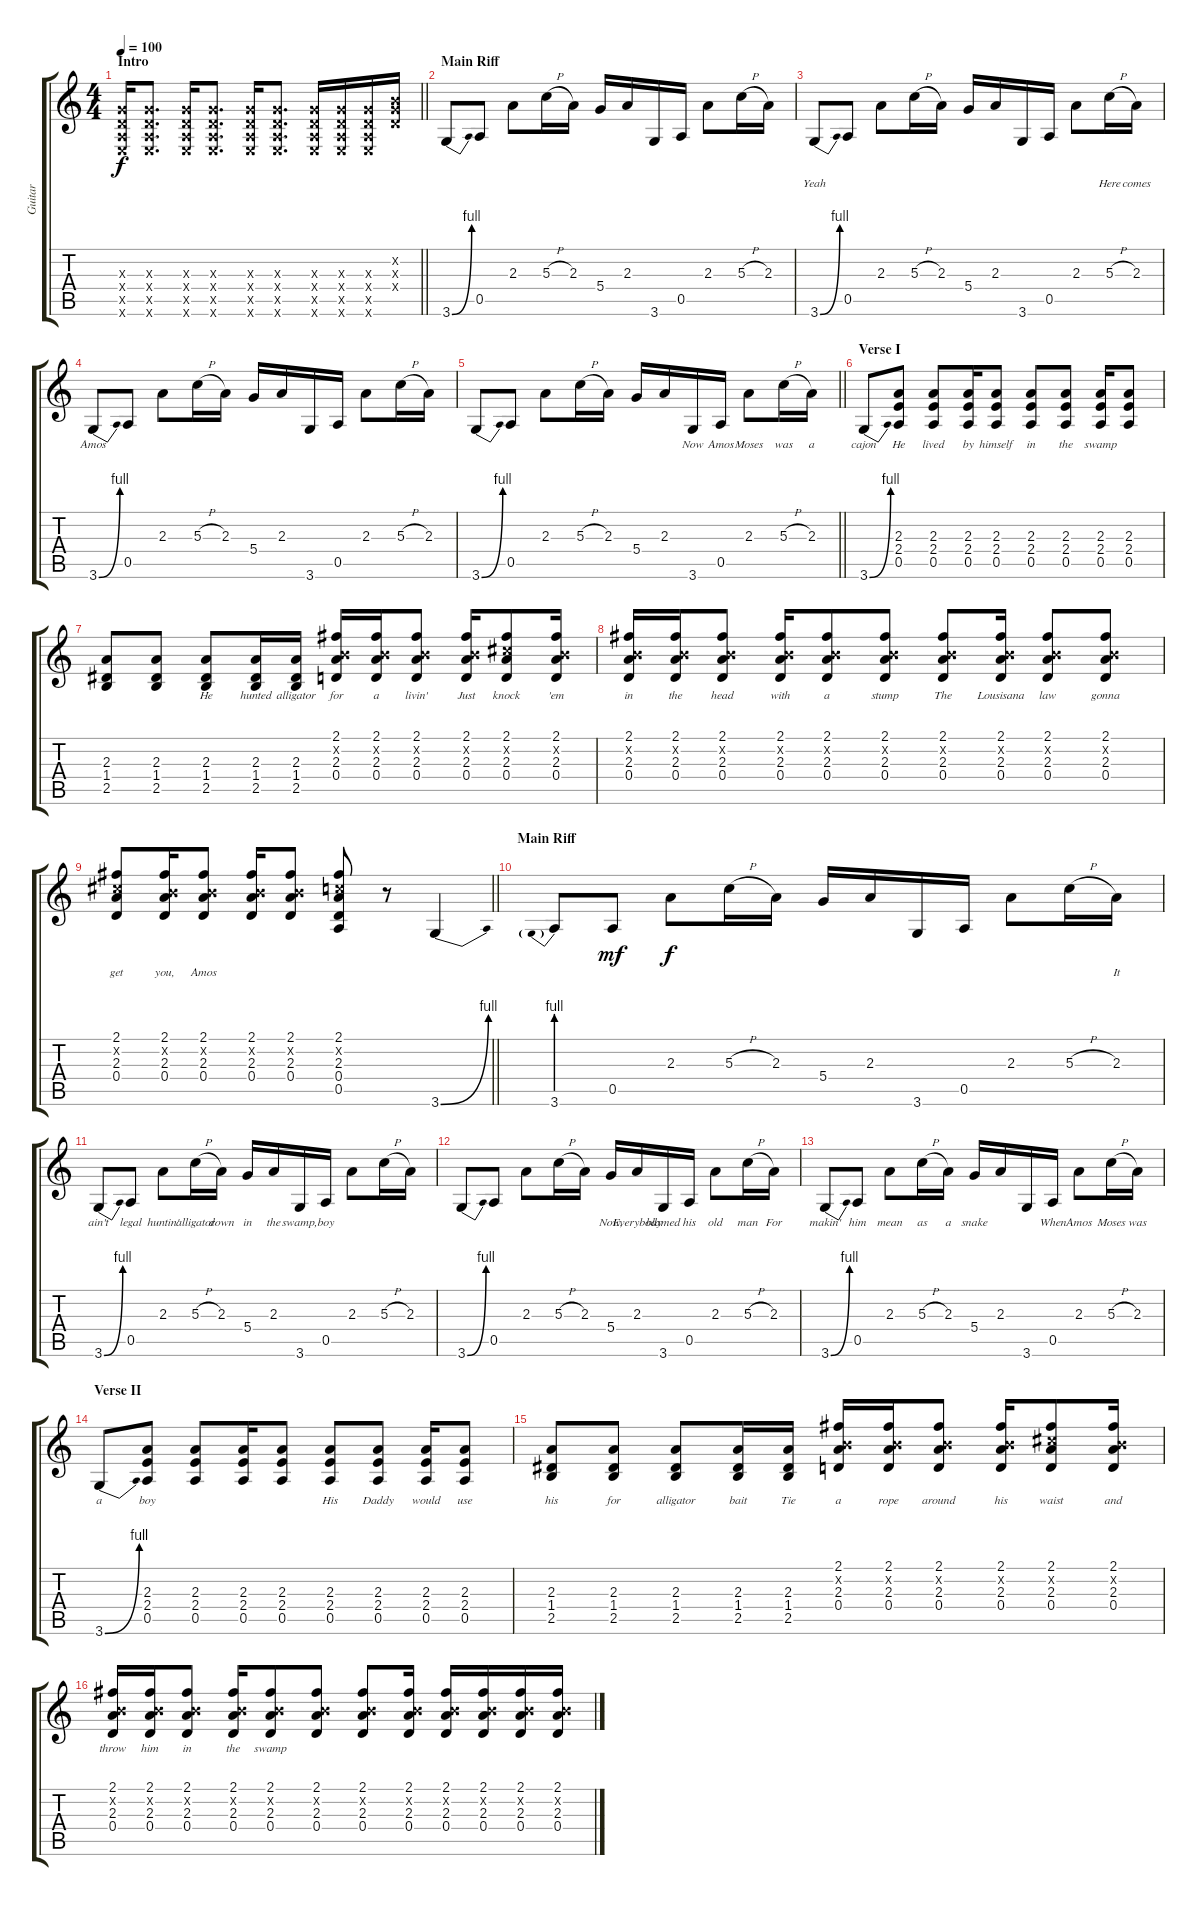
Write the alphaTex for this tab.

\track ("Guitar" "Guitar") {instrument overdrivenguitar}
\staff {score tabs}
\tuning (E4 B3 G3 D3 A2 E2) {hide}
\ts (4 4)
\section ("" "Intro")
\tempo 100
\clef g2
\barLineRight lightlight
\ks c
(0.3{x} 0.4{x} 0.5{x} 0.6{x}).16{dy f instrument overdrivenguitar} (0.3{x} 0.4{x} 0.5{x} 0.6{x}).8{d} (0.3{x} 0.4{x} 0.5{x} 0.6{x}).16 (0.3{x} 0.4{x} 0.5{x} 0.6{x}).8{d} (0.3{x} 0.4{x} 0.5{x} 0.6{x}).16 (0.3{x} 0.4{x} 0.5{x} 0.6{x}).8{d} (0.3{x} 0.4{x} 0.5{x} 0.6{x}).16 (0.3{x} 0.4{x} 0.5{x} 0.6{x}).16 (0.3{x} 0.4{x} 0.5{x} 0.6{x}).16 (0.2{x} 0.3{x} 0.4{x}).16 |
\section ("" "Main Riff")
3.6{be (bend 0 0 60 4)}.8 0.5.8 2.3.8 5.3{h}.16 2.3.16 5.4.16 2.3.16 3.6.16 0.5.16 2.3.8 5.3{h}.16 2.3.16 |
3.6{be (bend 0 0 60 4)}.8{lyrics (0 "Yeah") lyrics (1 "") lyrics (2 "") lyrics (3 "") lyrics (4 "")} 0.5.8{lyrics (0 "") lyrics (1 "") lyrics (2 "") lyrics (3 "") lyrics (4 "")} 2.3.8{lyrics (0 "") lyrics (1 "") lyrics (2 "") lyrics (3 "") lyrics (4 "")} 5.3{h}.16{lyrics (0 "") lyrics (1 "") lyrics (2 "") lyrics (3 "") lyrics (4 "")} 2.3.16{lyrics (0 "") lyrics (1 "") lyrics (2 "") lyrics (3 "") lyrics (4 "")} 5.4.16{lyrics (0 "") lyrics (1 "") lyrics (2 "") lyrics (3 "") lyrics (4 "")} 2.3.16{lyrics (0 "") lyrics (1 "") lyrics (2 "") lyrics (3 "") lyrics (4 "")} 3.6.16{lyrics (0 "") lyrics (1 "") lyrics (2 "") lyrics (3 "") lyrics (4 "")} 0.5.16{lyrics (0 "") lyrics (1 "") lyrics (2 "") lyrics (3 "") lyrics (4 "")} 2.3.8{lyrics (0 "") lyrics (1 "") lyrics (2 "") lyrics (3 "") lyrics (4 "")} 5.3{h}.16{lyrics (0 "Here") lyrics (1 "") lyrics (2 "") lyrics (3 "") lyrics (4 "")} 2.3.16{lyrics (0 "comes") lyrics (1 "") lyrics (2 "") lyrics (3 "") lyrics (4 "")} |
3.6{be (bend 0 0 60 4)}.8{lyrics (0 "Amos") lyrics (1 "") lyrics (2 "") lyrics (3 "") lyrics (4 "")} 0.5.8{lyrics (0 "") lyrics (1 "") lyrics (2 "") lyrics (3 "") lyrics (4 "")} 2.3.8{lyrics (0 "") lyrics (1 "") lyrics (2 "") lyrics (3 "") lyrics (4 "")} 5.3{h}.16{lyrics (0 "") lyrics (1 "") lyrics (2 "") lyrics (3 "") lyrics (4 "")} 2.3.16{lyrics (0 "") lyrics (1 "") lyrics (2 "") lyrics (3 "") lyrics (4 "")} 5.4.16{lyrics (0 "") lyrics (1 "") lyrics (2 "") lyrics (3 "") lyrics (4 "")} 2.3.16{lyrics (0 "") lyrics (1 "") lyrics (2 "") lyrics (3 "") lyrics (4 "")} 3.6.16{lyrics (0 "") lyrics (1 "") lyrics (2 "") lyrics (3 "") lyrics (4 "")} 0.5.16{lyrics (0 "") lyrics (1 "") lyrics (2 "") lyrics (3 "") lyrics (4 "")} 2.3.8{lyrics (0 "") lyrics (1 "") lyrics (2 "") lyrics (3 "") lyrics (4 "")} 5.3{h}.16{lyrics (0 "") lyrics (1 "") lyrics (2 "") lyrics (3 "") lyrics (4 "")} 2.3.16{lyrics (0 "") lyrics (1 "") lyrics (2 "") lyrics (3 "") lyrics (4 "")} |
\barLineRight lightlight
3.6{be (bend 0 0 60 4)}.8{lyrics (0 "") lyrics (1 "") lyrics (2 "") lyrics (3 "") lyrics (4 "")} 0.5.8{lyrics (0 "") lyrics (1 "") lyrics (2 "") lyrics (3 "") lyrics (4 "")} 2.3.8{lyrics (0 "") lyrics (1 "") lyrics (2 "") lyrics (3 "") lyrics (4 "")} 5.3{h}.16{lyrics (0 "") lyrics (1 "") lyrics (2 "") lyrics (3 "") lyrics (4 "")} 2.3.16{lyrics (0 "") lyrics (1 "") lyrics (2 "") lyrics (3 "") lyrics (4 "")} 5.4.16{lyrics (0 "") lyrics (1 "") lyrics (2 "") lyrics (3 "") lyrics (4 "")} 2.3.16{lyrics (0 "") lyrics (1 "") lyrics (2 "") lyrics (3 "") lyrics (4 "")} 3.6.16{lyrics (0 "Now") lyrics (1 "") lyrics (2 "") lyrics (3 "") lyrics (4 "")} 0.5.16{lyrics (0 "Amos") lyrics (1 "") lyrics (2 "") lyrics (3 "") lyrics (4 "")} 2.3.8{lyrics (0 "Moses") lyrics (1 "") lyrics (2 "") lyrics (3 "") lyrics (4 "")} 5.3{h}.16{lyrics (0 "was") lyrics (1 "") lyrics (2 "") lyrics (3 "") lyrics (4 "")} 2.3.16{lyrics (0 "a") lyrics (1 "") lyrics (2 "") lyrics (3 "") lyrics (4 "")} |
\section ("" "Verse I")
3.6{be (bend 0 0 60 4)}.8{lyrics (0 "cajon") lyrics (1 "") lyrics (2 "") lyrics (3 "") lyrics (4 "")} (2.3 2.4 0.5).8{lyrics (0 "He") lyrics (1 "") lyrics (2 "") lyrics (3 "") lyrics (4 "")} (2.3 2.4 0.5).8{lyrics (0 "lived") lyrics (1 "") lyrics (2 "") lyrics (3 "") lyrics (4 "")} (2.3 2.4 0.5).16{lyrics (0 "by") lyrics (1 "") lyrics (2 "") lyrics (3 "") lyrics (4 "")} (2.3 2.4 0.5).8{lyrics (0 "himself") lyrics (1 "") lyrics (2 "") lyrics (3 "") lyrics (4 "")} (2.3 2.4 0.5).8{lyrics (0 "in") lyrics (1 "") lyrics (2 "") lyrics (3 "") lyrics (4 "")} (2.3 2.4 0.5).8{lyrics (0 "the") lyrics (1 "") lyrics (2 "") lyrics (3 "") lyrics (4 "")} (2.3 2.4 0.5).16{lyrics (0 "swamp") lyrics (1 "") lyrics (2 "") lyrics (3 "") lyrics (4 "")} (2.3 2.4 0.5).8{lyrics (0 "") lyrics (1 "") lyrics (2 "") lyrics (3 "") lyrics (4 "")} |
(2.3 1.4 2.5).8{lyrics (0 "") lyrics (1 "") lyrics (2 "") lyrics (3 "") lyrics (4 "")} (2.3 1.4 2.5).8{lyrics (0 "") lyrics (1 "") lyrics (2 "") lyrics (3 "") lyrics (4 "")} (2.3 1.4 2.5).8{lyrics (0 "He") lyrics (1 "") lyrics (2 "") lyrics (3 "") lyrics (4 "")} (2.3 1.4 2.5).16{lyrics (0 "hunted") lyrics (1 "") lyrics (2 "") lyrics (3 "") lyrics (4 "")} (2.3 1.4 2.5).16{lyrics (0 "alligator") lyrics (1 "") lyrics (2 "") lyrics (3 "") lyrics (4 "")} (2.1 0.2{x} 2.3 0.4).16{lyrics (0 "for") lyrics (1 "") lyrics (2 "") lyrics (3 "") lyrics (4 "")} (2.1 0.2{x} 2.3 0.4).16{lyrics (0 "a") lyrics (1 "") lyrics (2 "") lyrics (3 "") lyrics (4 "")} (2.1 0.2{x} 2.3 0.4).8{lyrics (0 "livin'") lyrics (1 "") lyrics (2 "") lyrics (3 "") lyrics (4 "")} (2.1 0.2{x} 2.3 0.4).16{lyrics (0 "Just") lyrics (1 "") lyrics (2 "") lyrics (3 "") lyrics (4 "")} (2.1 2.2{x} 2.3 0.4).8{lyrics (0 "knock") lyrics (1 "") lyrics (2 "") lyrics (3 "") lyrics (4 "")} (2.1 0.2{x} 2.3 0.4).16{lyrics (0 "'em") lyrics (1 "") lyrics (2 "") lyrics (3 "") lyrics (4 "")} |
(2.1 0.2{x} 2.3 0.4).16{lyrics (0 "in") lyrics (1 "") lyrics (2 "") lyrics (3 "") lyrics (4 "")} (2.1 0.2{x} 2.3 0.4).16{lyrics (0 "the") lyrics (1 "") lyrics (2 "") lyrics (3 "") lyrics (4 "")} (2.1 0.2{x} 2.3 0.4).8{lyrics (0 "head") lyrics (1 "") lyrics (2 "") lyrics (3 "") lyrics (4 "")} (2.1 0.2{x} 2.3 0.4).16{lyrics (0 "with") lyrics (1 "") lyrics (2 "") lyrics (3 "") lyrics (4 "")} (2.1 0.2{x} 2.3 0.4).8{lyrics (0 "a") lyrics (1 "") lyrics (2 "") lyrics (3 "") lyrics (4 "")} (2.1 0.2{x} 2.3 0.4).8{lyrics (0 "stump") lyrics (1 "") lyrics (2 "") lyrics (3 "") lyrics (4 "")} (2.1 0.2{x} 2.3 0.4).8{lyrics (0 "The") lyrics (1 "") lyrics (2 "") lyrics (3 "") lyrics (4 "")} (2.1 0.2{x} 2.3 0.4).16{lyrics (0 "Lousisana") lyrics (1 "") lyrics (2 "") lyrics (3 "") lyrics (4 "")} (2.1 0.2{x} 2.3 0.4).8{lyrics (0 "law") lyrics (1 "") lyrics (2 "") lyrics (3 "") lyrics (4 "")} (2.1 0.2{x} 2.3 0.4).8{lyrics (0 "gonna") lyrics (1 "") lyrics (2 "") lyrics (3 "") lyrics (4 "")} |
\barLineRight lightlight
(2.1 2.2{x} 2.3 0.4).8{lyrics (0 "get") lyrics (1 "") lyrics (2 "") lyrics (3 "") lyrics (4 "")} (2.1 0.2{x} 2.3 0.4).16{lyrics (0 "you,") lyrics (1 "") lyrics (2 "") lyrics (3 "") lyrics (4 "")} (2.1 0.2{x} 2.3 0.4).8{lyrics (0 "Amos") lyrics (1 "") lyrics (2 "") lyrics (3 "") lyrics (4 "")} (2.1 0.2{x} 2.3 0.4).16{lyrics (0 "") lyrics (1 "") lyrics (2 "") lyrics (3 "") lyrics (4 "")} (2.1 0.2{x} 2.3 0.4).8{lyrics (0 "") lyrics (1 "") lyrics (2 "") lyrics (3 "") lyrics (4 "")} (2.1 1.2{x} 2.3 0.4 0.5).8{lyrics (0 "") lyrics (1 "") lyrics (2 "") lyrics (3 "") lyrics (4 "")} r.8 3.6{be (bend 0 0 60 4)}.4{lyrics (0 "") lyrics (1 "") lyrics (2 "") lyrics (3 "") lyrics (4 "")} |
\section ("" "Main Riff")
3.6{be (prebend 0 4 60 4)}.8{lyrics (0 "") lyrics (1 "") lyrics (2 "") lyrics (3 "") lyrics (4 "")} 0.5.8{lyrics (0 "") lyrics (1 "") lyrics (2 "") lyrics (3 "") lyrics (4 "") dy mf} 2.3.8{lyrics (0 "") lyrics (1 "") lyrics (2 "") lyrics (3 "") lyrics (4 "") dy f} 5.3{h}.16{lyrics (0 "") lyrics (1 "") lyrics (2 "") lyrics (3 "") lyrics (4 "")} 2.3.16{lyrics (0 "") lyrics (1 "") lyrics (2 "") lyrics (3 "") lyrics (4 "")} 5.4.16{lyrics (0 "") lyrics (1 "") lyrics (2 "") lyrics (3 "") lyrics (4 "")} 2.3.16{lyrics (0 "") lyrics (1 "") lyrics (2 "") lyrics (3 "") lyrics (4 "")} 3.6.16{lyrics (0 "") lyrics (1 "") lyrics (2 "") lyrics (3 "") lyrics (4 "")} 0.5.16{lyrics (0 "") lyrics (1 "") lyrics (2 "") lyrics (3 "") lyrics (4 "")} 2.3.8{lyrics (0 "") lyrics (1 "") lyrics (2 "") lyrics (3 "") lyrics (4 "")} 5.3{h}.16{lyrics (0 "") lyrics (1 "") lyrics (2 "") lyrics (3 "") lyrics (4 "")} 2.3.16{lyrics (0 "It") lyrics (1 "") lyrics (2 "") lyrics (3 "") lyrics (4 "")} |
3.6{be (bend 0 0 60 4)}.8{lyrics (0 "ain't") lyrics (1 "") lyrics (2 "") lyrics (3 "") lyrics (4 "")} 0.5.8{lyrics (0 "legal") lyrics (1 "") lyrics (2 "") lyrics (3 "") lyrics (4 "")} 2.3.8{lyrics (0 "huntin'") lyrics (1 "") lyrics (2 "") lyrics (3 "") lyrics (4 "")} 5.3{h}.16{lyrics (0 "alligator") lyrics (1 "") lyrics (2 "") lyrics (3 "") lyrics (4 "")} 2.3.16{lyrics (0 "down") lyrics (1 "") lyrics (2 "") lyrics (3 "") lyrics (4 "")} 5.4.16{lyrics (0 "in") lyrics (1 "") lyrics (2 "") lyrics (3 "") lyrics (4 "")} 2.3.16{lyrics (0 "the") lyrics (1 "") lyrics (2 "") lyrics (3 "") lyrics (4 "")} 3.6.16{lyrics (0 "swamp,") lyrics (1 "") lyrics (2 "") lyrics (3 "") lyrics (4 "")} 0.5.16{lyrics (0 "boy") lyrics (1 "") lyrics (2 "") lyrics (3 "") lyrics (4 "")} 2.3.8{lyrics (0 "") lyrics (1 "") lyrics (2 "") lyrics (3 "") lyrics (4 "")} 5.3{h}.16{lyrics (0 "") lyrics (1 "") lyrics (2 "") lyrics (3 "") lyrics (4 "")} 2.3.16{lyrics (0 "") lyrics (1 "") lyrics (2 "") lyrics (3 "") lyrics (4 "")} |
3.6{be (bend 0 0 60 4)}.8{lyrics (0 "") lyrics (1 "") lyrics (2 "") lyrics (3 "") lyrics (4 "")} 0.5.8{lyrics (0 "") lyrics (1 "") lyrics (2 "") lyrics (3 "") lyrics (4 "")} 2.3.8{lyrics (0 "") lyrics (1 "") lyrics (2 "") lyrics (3 "") lyrics (4 "")} 5.3{h}.16{lyrics (0 "") lyrics (1 "") lyrics (2 "") lyrics (3 "") lyrics (4 "")} 2.3.16{lyrics (0 "") lyrics (1 "") lyrics (2 "") lyrics (3 "") lyrics (4 "")} 5.4.16{lyrics (0 "Now,") lyrics (1 "") lyrics (2 "") lyrics (3 "") lyrics (4 "")} 2.3.16{lyrics (0 "Everybody") lyrics (1 "") lyrics (2 "") lyrics (3 "") lyrics (4 "")} 3.6.16{lyrics (0 "blamed") lyrics (1 "") lyrics (2 "") lyrics (3 "") lyrics (4 "")} 0.5.16{lyrics (0 "his") lyrics (1 "") lyrics (2 "") lyrics (3 "") lyrics (4 "")} 2.3.8{lyrics (0 "old") lyrics (1 "") lyrics (2 "") lyrics (3 "") lyrics (4 "")} 5.3{h}.16{lyrics (0 "man") lyrics (1 "") lyrics (2 "") lyrics (3 "") lyrics (4 "")} 2.3.16{lyrics (0 "For") lyrics (1 "") lyrics (2 "") lyrics (3 "") lyrics (4 "")} |
3.6{be (bend 0 0 60 4)}.8{lyrics (0 "makin'") lyrics (1 "") lyrics (2 "") lyrics (3 "") lyrics (4 "")} 0.5.8{lyrics (0 "him") lyrics (1 "") lyrics (2 "") lyrics (3 "") lyrics (4 "")} 2.3.8{lyrics (0 "mean") lyrics (1 "") lyrics (2 "") lyrics (3 "") lyrics (4 "")} 5.3{h}.16{lyrics (0 "as") lyrics (1 "") lyrics (2 "") lyrics (3 "") lyrics (4 "")} 2.3.16{lyrics (0 "a") lyrics (1 "") lyrics (2 "") lyrics (3 "") lyrics (4 "")} 5.4.16{lyrics (0 "snake") lyrics (1 "") lyrics (2 "") lyrics (3 "") lyrics (4 "")} 2.3.16{lyrics (0 "") lyrics (1 "") lyrics (2 "") lyrics (3 "") lyrics (4 "")} 3.6.16{lyrics (0 "") lyrics (1 "") lyrics (2 "") lyrics (3 "") lyrics (4 "")} 0.5.16{lyrics (0 "When") lyrics (1 "") lyrics (2 "") lyrics (3 "") lyrics (4 "")} 2.3.8{lyrics (0 "Amos") lyrics (1 "") lyrics (2 "") lyrics (3 "") lyrics (4 "")} 5.3{h}.16{lyrics (0 "Moses") lyrics (1 "") lyrics (2 "") lyrics (3 "") lyrics (4 "")} 2.3.16{lyrics (0 "was") lyrics (1 "") lyrics (2 "") lyrics (3 "") lyrics (4 "")} |
\section ("" "Verse II")
3.6{be (bend 0 0 60 4)}.8{lyrics (0 "a") lyrics (1 "") lyrics (2 "") lyrics (3 "") lyrics (4 "")} (2.3 2.4 0.5).8{lyrics (0 "boy") lyrics (1 "") lyrics (2 "") lyrics (3 "") lyrics (4 "")} (2.3 2.4 0.5).8{lyrics (0 "") lyrics (1 "") lyrics (2 "") lyrics (3 "") lyrics (4 "")} (2.3 2.4 0.5).16{lyrics (0 "") lyrics (1 "") lyrics (2 "") lyrics (3 "") lyrics (4 "")} (2.3 2.4 0.5).8{lyrics (0 "") lyrics (1 "") lyrics (2 "") lyrics (3 "") lyrics (4 "")} (2.3 2.4 0.5).8{lyrics (0 "His") lyrics (1 "") lyrics (2 "") lyrics (3 "") lyrics (4 "")} (2.3 2.4 0.5).8{lyrics (0 "Daddy") lyrics (1 "") lyrics (2 "") lyrics (3 "") lyrics (4 "")} (2.3 2.4 0.5).16{lyrics (0 "would") lyrics (1 "") lyrics (2 "") lyrics (3 "") lyrics (4 "")} (2.3 2.4 0.5).8{lyrics (0 "use") lyrics (1 "") lyrics (2 "") lyrics (3 "") lyrics (4 "")} |
(2.3 1.4 2.5).8{lyrics (0 "his") lyrics (1 "") lyrics (2 "") lyrics (3 "") lyrics (4 "")} (2.3 1.4 2.5).8{lyrics (0 "for") lyrics (1 "") lyrics (2 "") lyrics (3 "") lyrics (4 "")} (2.3 1.4 2.5).8{lyrics (0 "alligator") lyrics (1 "") lyrics (2 "") lyrics (3 "") lyrics (4 "")} (2.3 1.4 2.5).16{lyrics (0 "bait") lyrics (1 "") lyrics (2 "") lyrics (3 "") lyrics (4 "")} (2.3 1.4 2.5).16{lyrics (0 "Tie") lyrics (1 "") lyrics (2 "") lyrics (3 "") lyrics (4 "")} (2.1 0.2{x} 2.3 0.4).16{lyrics (0 "a") lyrics (1 "") lyrics (2 "") lyrics (3 "") lyrics (4 "")} (2.1 0.2{x} 2.3 0.4).16{lyrics (0 "rope") lyrics (1 "") lyrics (2 "") lyrics (3 "") lyrics (4 "")} (2.1 0.2{x} 2.3 0.4).8{lyrics (0 "around") lyrics (1 "") lyrics (2 "") lyrics (3 "") lyrics (4 "")} (2.1 0.2{x} 2.3 0.4).16{lyrics (0 "his") lyrics (1 "") lyrics (2 "") lyrics (3 "") lyrics (4 "")} (2.1 2.2{x} 2.3 0.4).8{lyrics (0 "waist") lyrics (1 "") lyrics (2 "") lyrics (3 "") lyrics (4 "")} (2.1 0.2{x} 2.3 0.4).16{lyrics (0 "and") lyrics (1 "") lyrics (2 "") lyrics (3 "") lyrics (4 "")} |
(2.1 0.2{x} 2.3 0.4).16{lyrics (0 "throw") lyrics (1 "") lyrics (2 "") lyrics (3 "") lyrics (4 "")} (2.1 0.2{x} 2.3 0.4).16{lyrics (0 "him") lyrics (1 "") lyrics (2 "") lyrics (3 "") lyrics (4 "")} (2.1 0.2{x} 2.3 0.4).8{lyrics (0 "in") lyrics (1 "") lyrics (2 "") lyrics (3 "") lyrics (4 "")} (2.1 0.2{x} 2.3 0.4).16{lyrics (0 "the") lyrics (1 "") lyrics (2 "") lyrics (3 "") lyrics (4 "")} (2.1 0.2{x} 2.3 0.4).8{lyrics (0 "swamp") lyrics (1 "") lyrics (2 "") lyrics (3 "") lyrics (4 "")} (2.1 0.2{x} 2.3 0.4).8{lyrics (0 "") lyrics (1 "") lyrics (2 "") lyrics (3 "") lyrics (4 "")} (2.1 0.2{x} 2.3 0.4).8{lyrics (0 "") lyrics (1 "") lyrics (2 "") lyrics (3 "") lyrics (4 "")} (2.1 0.2{x} 2.3 0.4).16{lyrics (0 "") lyrics (1 "") lyrics (2 "") lyrics (3 "") lyrics (4 "")} (2.1 0.2{x} 2.3 0.4).16{lyrics (0 "") lyrics (1 "") lyrics (2 "") lyrics (3 "") lyrics (4 "")} (2.1 0.2{x} 2.3 0.4).16{lyrics (0 "") lyrics (1 "") lyrics (2 "") lyrics (3 "") lyrics (4 "")} (2.1 0.2{x} 2.3 0.4).16{lyrics (0 "") lyrics (1 "") lyrics (2 "") lyrics (3 "") lyrics (4 "")} (2.1 0.2{x} 2.3 0.4).16{lyrics (0 "") lyrics (1 "") lyrics (2 "") lyrics (3 "") lyrics (4 "")}
